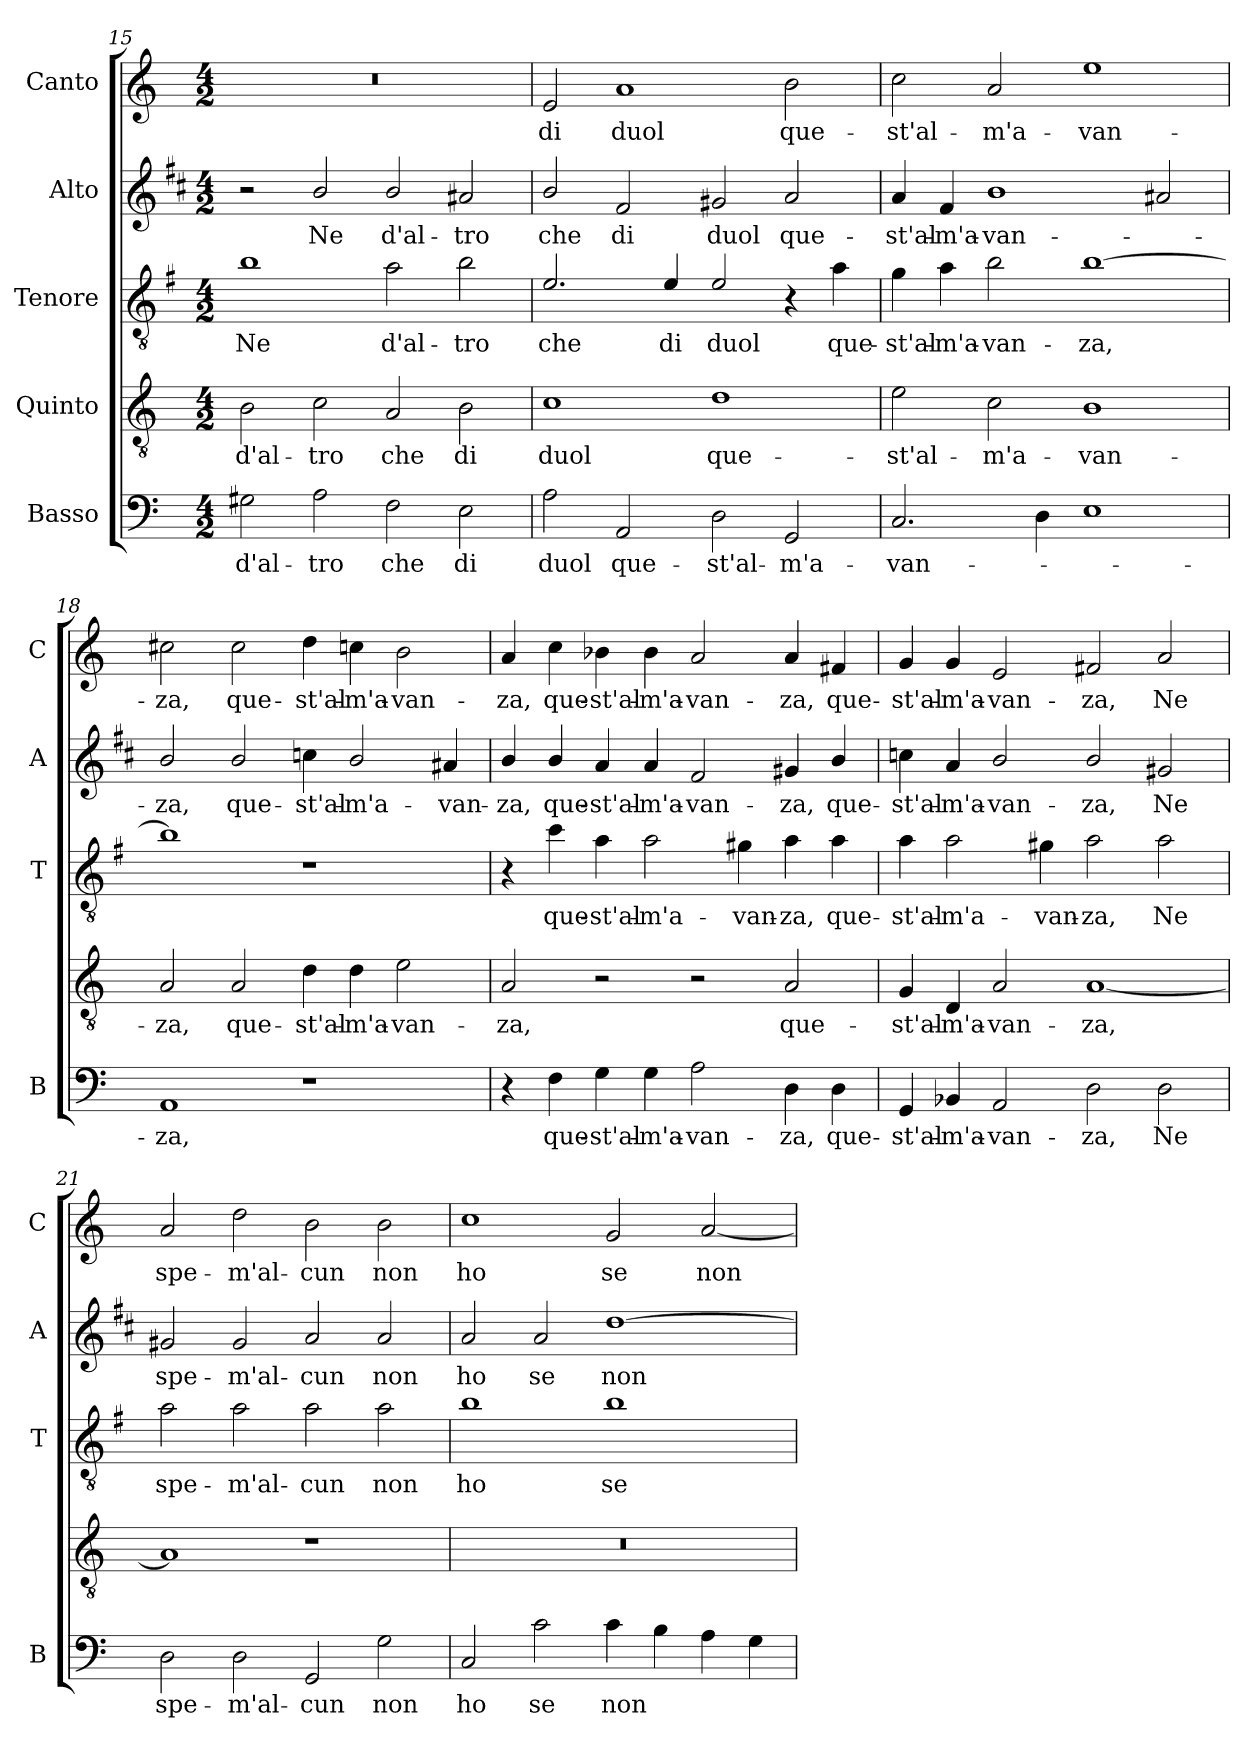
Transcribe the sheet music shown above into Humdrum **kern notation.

**kern	**text	**kern	**text	**kern	**text	**kern	**text	**kern	**text
*part5	*part5	*part4	*part4	*part3	*part3	*part2	*part2	*part1	*part1
*staff5	*staff5	*staff4	*staff4	*staff3	*staff3	*staff2	*staff2	*staff1	*staff1
*I"Basso	*	*I"Quinto	*	*I"Tenore	*	*I"Alto	*	*I"Canto	*
*I'B	*	*	*	*I'T	*	*I'A	*	*I'C	*
!!LO:LB:g=z
*clefF4	*	*clefGv2	*	*clefGv2	*	*clefG2	*	*clefG2	*
*	*	*	*	*ITrd4c7	*	*ITrd1c2	*	*	*
*k[]	*	*k[]	*	*k[]	*	*k[]	*	*k[]	*
*C:	*	*C:	*	*C:	*	*C:	*	*C:	*
*M4/2	*	*M4/2	*	*M4/2	*	*M4/2	*	*M4/2	*
=15	=15	=15	=15	=15	=15	=15	=15	=15	=15
!	!LO:LY:b	!	!LO:LY:b	!	!LO:LY:b	!	!	!	!
2G#X\	d'al-	2B\	d'al-	1e	Ne	2r	.	0r	.
!	!LO:LY:b	!	!LO:LY:b	!	!	!	!LO:LY:b	!	!
2A\	-tro	2c\	-tro	.	.	2a/	Ne	.	.
!	!LO:LY:b	!	!LO:LY:b	!	!LO:LY:b	!	!LO:LY:b	!	!
2F\	che	2A/	che	2d\	d'al-	2a/	d'al-	.	.
!	!LO:LY:b	!	!LO:LY:b	!	!LO:LY:b	!	!LO:LY:b	!	!
2E\	di	2B\	di	2e\	-tro	2g#X/	-tro	.	.
=16	=16	=16	=16	=16	=16	=16	=16	=16	=16
!	!LO:LY:b	!	!LO:LY:b	!	!LO:LY:b	!	!LO:LY:b	!	!LO:LY:b
2A\	duol	1c	duol	2.A/	che	2a/	che	2e/	di
!	!LO:LY:b	!	!	!	!	!	!LO:LY:b	!	!LO:LY:b
2AA/	que-	.	.	.	.	2e/	di	1a	duol
!	!	!	!	!	!LO:LY:b	!	!	!	!
.	.	.	.	4A/	di	.	.	.	.
!	!LO:LY:b	!	!LO:LY:b	!	!LO:LY:b	!	!LO:LY:b	!	!
2D\	-st'al-	1d	que-	2A/	duol	2f#X/	duol	.	.
!	!LO:LY:b	!	!	!	!	!	!LO:LY:b	!	!LO:LY:b
2GG/	-m'a-	.	.	4r	.	2g/	que-	2b\	que-
!	!	!	!	!	!LO:LY:b	!	!	!	!
.	.	.	.	4d\	que-	.	.	.	.
=17	=17	=17	=17	=17	=17	=17	=17	=17	=17
!	!LO:LY:b	!	!LO:LY:b	!	!LO:LY:b	!	!LO:LY:b	!	!LO:LY:b
2.C/	-van-	2e\	-st'al-	4c\	-st'al-	4g/	-st'al-	2cc\	-st'al-
!	!	!	!	!	!LO:LY:b	!	!LO:LY:b	!	!
.	.	.	.	4d\	-m'a-	4e/	-m'a-	.	.
!	!	!	!LO:LY:b	!	!LO:LY:b	!	!LO:LY:b	!	!LO:LY:b
.	.	2c\	-m'a-	2e\	-van-	1a	-van-	2a/	-m'a-
4D\	.	.	.	.	.	.	.	.	.
!	!	!	!LO:LY:b	!	!LO:LY:b	!	!	!	!LO:LY:b
1E	.	1B	-van-	[1e	-za,	.	.	1ee	-van-
.	.	.	.	.	.	2g#X/	.	.	.
=18	=18	=18	=18	=18	=18	=18	=18	=18	=18
!	!LO:LY:b	!	!LO:LY:b	!	!	!	!LO:LY:b	!	!LO:LY:b
1AA	-za,	2A/	-za,	1e]	.	2a/	-za,	2cc#X\	-za,
!	!	!	!LO:LY:b	!	!	!	!LO:LY:b	!	!LO:LY:b
.	.	2A/	que-	.	.	2a/	que-	2cc#\	que-
!	!	!	!LO:LY:b	!	!	!	!LO:LY:b	!	!LO:LY:b
1r	.	4d\	-st'al-	1r	.	4b-X\	-st'al-	4dd\	-st'al-
!	!	!	!LO:LY:b	!	!	!	!LO:LY:b	!	!LO:LY:b
.	.	4d\	-m'a-	.	.	2a/	-m'a-	4ccn\	-m'a-
!	!	!	!LO:LY:b	!	!	!	!	!	!LO:LY:b
.	.	2e\	-van-	.	.	.	.	2b\	-van-
!	!	!	!	!	!	!	!LO:LY:b	!	!
.	.	.	.	.	.	4g#X/	-van-	.	.
!!LO:LB:g=z
=19	=19	=19	=19	=19	=19	=19	=19	=19	=19
!	!	!	!LO:LY:b	!	!	!	!LO:LY:b	!	!LO:LY:b
4r	.	2A/	-za,	4r	.	4a/	-za,	4a/	-za,
!	!LO:LY:b	!	!	!	!LO:LY:b	!	!LO:LY:b	!	!LO:LY:b
4F\	que-	.	.	4f\	que-	4a/	que-	4cc\	que-
!	!LO:LY:b	!	!	!	!LO:LY:b	!	!LO:LY:b	!	!LO:LY:b
4G\	-st'al-	2r	.	4d\	-st'al-	4g/	-st'al-	4b-X\	-st'al-
!	!LO:LY:b	!	!	!	!LO:LY:b	!	!LO:LY:b	!	!LO:LY:b
4G\	-m'a-	.	.	2d\	-m'a-	4g/	-m'a-	4b-\	-m'a-
!	!LO:LY:b	!	!	!	!	!	!LO:LY:b	!	!LO:LY:b
2A\	-van-	2r	.	.	.	2e/	-van-	2a/	-van-
!	!	!	!	!	!LO:LY:b	!	!	!	!
.	.	.	.	4c#X\	-van-	.	.	.	.
!	!LO:LY:b	!	!LO:LY:b	!	!LO:LY:b	!	!LO:LY:b	!	!LO:LY:b
4D\	-za,	2A/	que-	4d\	-za,	4f#X/	-za,	4a/	-za,
!	!LO:LY:b	!	!	!	!LO:LY:b	!	!LO:LY:b	!	!LO:LY:b
4D\	que-	.	.	4d\	que-	4a/	que-	4f#X/	que-
=20	=20	=20	=20	=20	=20	=20	=20	=20	=20
!	!LO:LY:b	!	!LO:LY:b	!	!LO:LY:b	!	!LO:LY:b	!	!LO:LY:b
4GG/	-st'al-	4G/	-st'al-	4d\	-st'al-	4b-X\	-st'al-	4g/	-st'al-
!	!LO:LY:b	!	!LO:LY:b	!	!LO:LY:b	!	!LO:LY:b	!	!LO:LY:b
4BB-X/	-m'a-	4D/	-m'a-	2d\	-m'a-	4g/	-m'a-	4g/	-m'a-
!	!LO:LY:b	!	!LO:LY:b	!	!	!	!LO:LY:b	!	!LO:LY:b
2AA/	-van-	2A/	-van-	.	.	2a/	-van-	2e/	-van-
!	!	!	!	!	!LO:LY:b	!	!	!	!
.	.	.	.	4c#X\	-van-	.	.	.	.
!	!LO:LY:b	!	!LO:LY:b	!	!LO:LY:b	!	!LO:LY:b	!	!LO:LY:b
2D\	-za,	[1A	-za,	2d\	-za,	2a/	-za,	2f#X/	-za,
!	!LO:LY:b	!	!	!	!LO:LY:b	!	!LO:LY:b	!	!LO:LY:b
2D\	Ne	.	.	2d\	Ne	2f#X/	Ne	2a/	Ne
=21	=21	=21	=21	=21	=21	=21	=21	=21	=21
!	!LO:LY:b	!	!	!	!LO:LY:b	!	!LO:LY:b	!	!LO:LY:b
2D\	spe-	1A]	.	2d\	spe-	2f#X/	spe-	2a/	spe-
!	!LO:LY:b	!	!	!	!LO:LY:b	!	!LO:LY:b	!	!LO:LY:b
2D\	-m'al-	.	.	2d\	-m'al-	2f#/	-m'al-	2dd\	-m'al-
!	!LO:LY:b	!	!	!	!LO:LY:b	!	!LO:LY:b	!	!LO:LY:b
2GG/	-cun	1r	.	2d\	-cun	2g/	-cun	2b\	-cun
!	!LO:LY:b	!	!	!	!LO:LY:b	!	!LO:LY:b	!	!LO:LY:b
2G\	non	.	.	2d\	non	2g/	non	2b\	non
=22	=22	=22	=22	=22	=22	=22	=22	=22	=22
!	!LO:LY:b	!	!	!	!LO:LY:b	!	!LO:LY:b	!	!LO:LY:b
2C/	ho	0r	.	1e	ho	2g/	ho	1cc	ho
!	!LO:LY:b	!	!	!	!	!	!LO:LY:b	!	!
2c\	se	.	.	.	.	2g/	se	.	.
!	!LO:LY:b	!	!	!	!LO:LY:b	!	!LO:LY:b	!	!LO:LY:b
4c\	non	.	.	1e	se	[1cc	non	2g/	se
4B\	.	.	.	.	.	.	.	.	.
!	!	!	!	!	!	!	!	!	!LO:LY:b
4A\	.	.	.	.	.	.	.	[2a/	non
4G\	.	.	.	.	.	.	.	.	.
=	=	=	=	=	=	=	=	=	=
*-	*-	*-	*-	*-	*-	*-	*-	*-	*-
